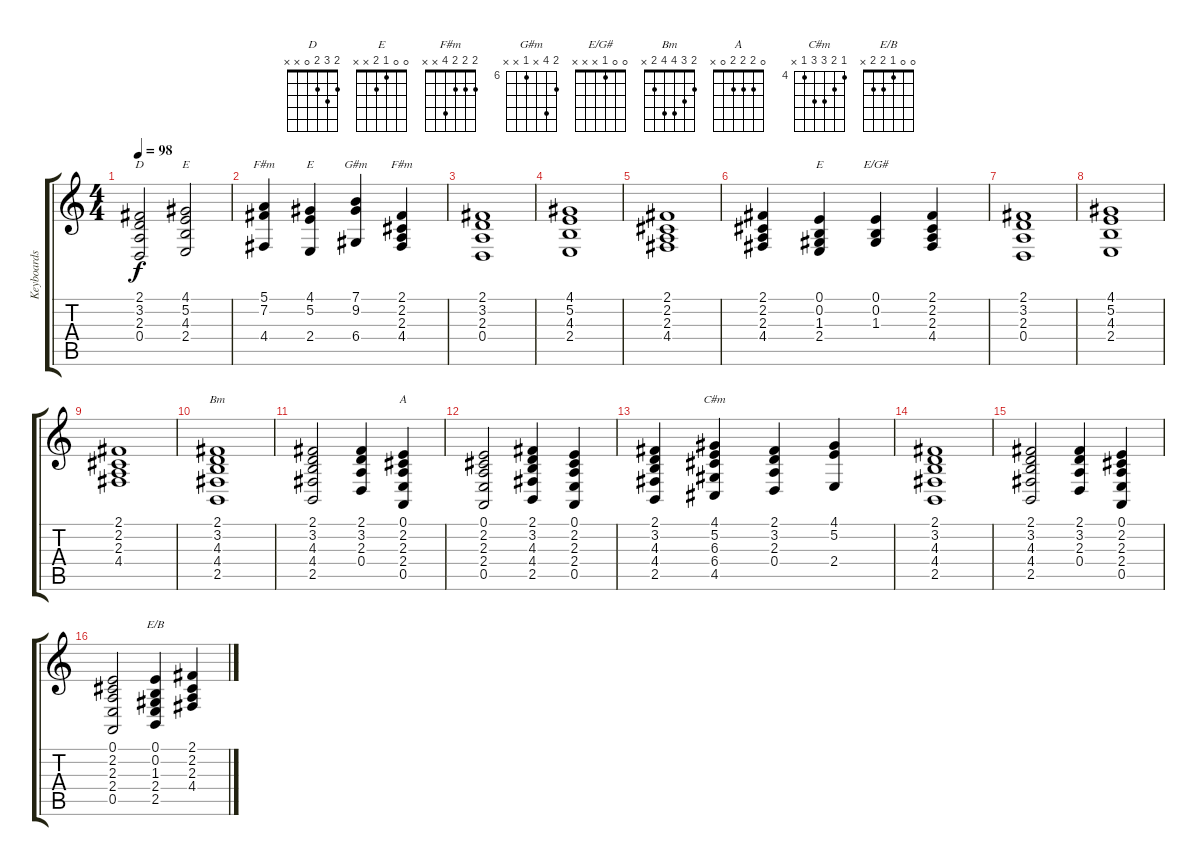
\track ("Keyboards" "Keyboards") {instrument pad2warm}
\staff {score tabs}
\tuning (E4 B3 G3 D3 A2 E2) {hide}
\chord ("D" 2 3 2 0 x x)
\chord ("E" 4 5 4 2 x x)
\chord ("F#m" 5 7 x 4 x x) {firstfret 4}
\chord ("E" 4 5 x 2 x x)
\chord ("G#m" 7 9 x 6 x x) {firstfret 6}
\chord ("F#m" 2 2 2 4 x x)
\chord ("E" 0 0 1 2 x x)
\chord ("E/G#" 0 0 1 x x x)
\chord ("Bm" 2 3 4 4 2 x)
\chord ("A" 0 2 2 2 0 x)
\chord ("C#m" 4 5 6 6 4 x) {firstfret 4}
\chord ("E/B" 0 0 1 2 2 x)
\ts (4 4)
\tempo 98
\clef g2
\ks c
(2.1 3.2 2.3 0.4).2{ch "D" dy f} (4.1 5.2 4.3 2.4).2{ch "E"} |
(5.1 7.2 4.4).4{ch "F#m"} (4.1 5.2 2.4).4{ch "E"} (7.1 9.2 6.4).4{ch "G#m"} (2.1 2.2 2.3 4.4).4{ch "F#m"} |
(2.1 3.2 2.3 0.4).1 |
(4.1 5.2 4.3 2.4).1 |
(2.1 2.2 2.3 4.4).1 |
(2.1 2.2 2.3 4.4).4 (0.1 0.2 1.3 2.4).4{ch "E"} (0.1 0.2 1.3).4{ch "E/G#"} (2.1 2.2 2.3 4.4).4 |
(2.1 3.2 2.3 0.4).1 |
(4.1 5.2 4.3 2.4).1 |
(2.1 2.2 2.3 4.4).1 |
(2.1 3.2 4.3 4.4 2.5).1{ch "Bm"} |
(2.1 3.2 4.3 4.4 2.5).2 (2.1 3.2 2.3 0.4).4 (0.1 2.2 2.3 2.4 0.5).4{ch "A"} |
(0.1 2.2 2.3 2.4 0.5).2 (2.1 3.2 4.3 4.4 2.5).4 (0.1 2.2 2.3 2.4 0.5).4 |
(2.1 3.2 4.3 4.4 2.5).4 (4.1 5.2 6.3 6.4 4.5).4{ch "C#m"} (2.1 3.2 2.3 0.4).4 (4.1 5.2 2.4).4 |
(2.1 3.2 4.3 4.4 2.5).1 |
(2.1 3.2 4.3 4.4 2.5).2 (2.1 3.2 2.3 0.4).4 (0.1 2.2 2.3 2.4 0.5).4 |
(0.1 2.2 2.3 2.4 0.5).2 (0.1 0.2 1.3 2.4 2.5).4{ch "E/B"} (2.1 2.2 2.3 4.4).4
